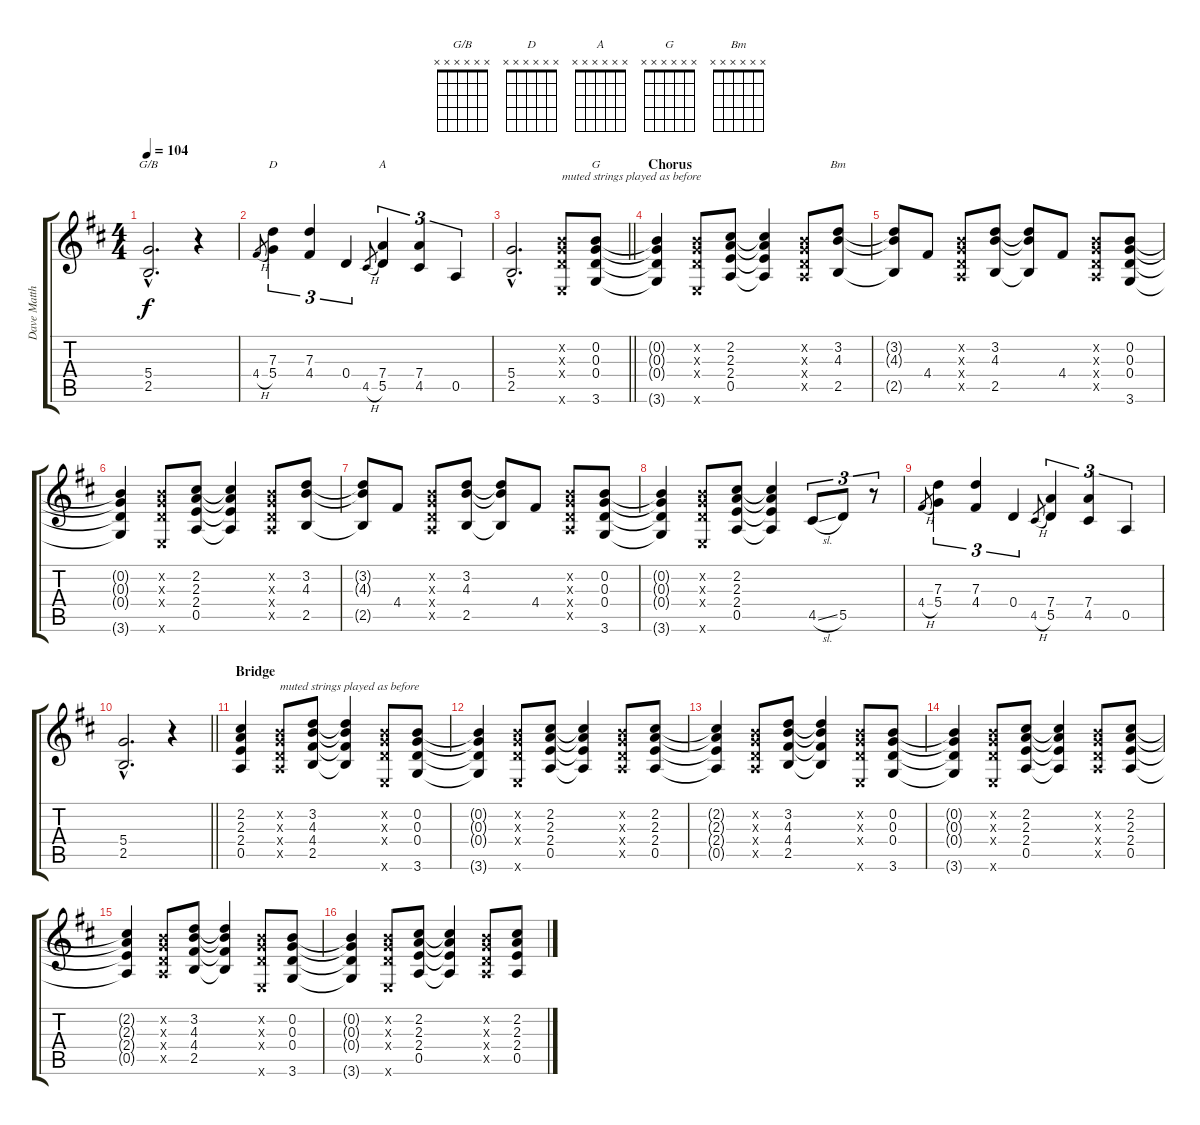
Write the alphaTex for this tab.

\track ("Dave Matthews" "Dave Matth") {instrument acousticguitarsteel}
\staff {score tabs}
\tuning (E4 B3 G3 D3 A2 E2) {hide}
\chord ("G/B" x x x x x x)
\chord ("D" x x x x x x)
\chord ("A" x x x x x x)
\chord ("G" x x x x x x)
\chord ("Bm" x x x x x x)
\ts (4 4)
\tempo 104
\clef g2
\ks d
(5.4{hac} 2.5{hac}).2{d ch "G/B" dy f} r.4 |
4.4{h}.8{gr} (7.3 5.4).4{tu (3 2) ch "D"} (7.3 4.4).4{tu (3 2)} 0.4.4{tu (3 2)} 4.5{h}.8{gr} (7.4 5.5).4{tu (3 2) ch "A"} (7.4 4.5).4{tu (3 2)} 0.5.4{tu (3 2)} |
\barLineRight lightlight
(5.4{hac} 2.5{hac}).2{d volume 0} (0.2{x} 0.3{x} 0.4{x} 0.6{x}).8{txt "muted strings played as before"} (0.2 0.3 0.4 3.6).8{ch "G"} |
\section ("" "Chorus")
(0.2{t} 0.3{t} 0.4{t} 3.6{t}).4{volume 0} (0.2{x} 0.3{x} 0.4{x} 0.6{x}).8 (2.2 2.3 2.4 0.5).8 (2.2{t} 2.3{t} 2.4{t} 0.5{t}).4 (0.2{x} 0.3{x} 0.4{x} 0.5{x}).8 (3.2 4.3 2.5).8{ch "Bm"} |
(3.2{t} 4.3{t} 2.5{t}).8{volume 0} 4.4.8 (0.2{x} 0.3{x} 0.4{x} 0.5{x}).8 (3.2 4.3 2.5).8 (3.2{t} 4.3{t} 2.5{t}).8 4.4.8 (0.2{x} 0.3{x} 0.4{x} 0.5{x}).8 (0.2 0.3 0.4 3.6).8 |
(0.2{t} 0.3{t} 0.4{t} 3.6{t}).4{volume 0} (0.2{x} 0.3{x} 0.4{x} 0.6{x}).8 (2.2 2.3 2.4 0.5).8 (2.2{t} 2.3{t} 2.4{t} 0.5{t}).4 (0.2{x} 0.3{x} 0.4{x} 0.5{x}).8 (3.2 4.3 2.5).8 |
(3.2{t} 4.3{t} 2.5{t}).8{volume 0} 4.4.8 (0.2{x} 0.3{x} 0.4{x} 0.5{x}).8 (3.2 4.3 2.5).8 (3.2{t} 4.3{t} 2.5{t}).8 4.4.8 (0.2{x} 0.3{x} 0.4{x} 0.5{x}).8 (0.2 0.3 0.4 3.6).8 |
(0.2{t} 0.3{t} 0.4{t} 3.6{t}).4{volume 0} (0.2{x} 0.3{x} 0.4{x} 0.6{x}).8 (2.2 2.3 2.4 0.5).8 (2.2{t} 2.3{t} 2.4{t} 0.5{t}).4 4.5{sl}.8{tu (3 2)} 5.5.8{tu (3 2)} r.8{tu (3 2)} |
4.4{h}.8{gr} (7.3 5.4).4{tu (3 2) volume 13} (7.3 4.4).4{tu (3 2)} 0.4.4{tu (3 2)} 4.5{h}.8{gr} (7.4 5.5).4{tu (3 2)} (7.4 4.5).4{tu (3 2)} 0.5.4{tu (3 2)} |
\barLineRight lightlight
(5.4{hac} 2.5{hac}).2{d} r.4 |
\section ("" "Bridge")
(2.2 2.3 2.4 0.5).4{volume 0} (0.2{x} 0.3{x} 0.4{x} 0.5{x}).8{txt "muted strings played as before"} (3.2 4.3 4.4 2.5).8 (3.2{t} 4.3{t} 4.4{t} 2.5{t}).4 (0.2{x} 0.3{x} 0.4{x} 0.6{x}).8 (0.2 0.3 0.4 3.6).8 |
(0.2{t} 0.3{t} 0.4{t} 3.6{t}).4{volume 0} (0.2{x} 0.3{x} 0.4{x} 0.6{x}).8 (2.2 2.3 2.4 0.5).8 (2.2{t} 2.3{t} 2.4{t} 0.5{t}).4 (0.2{x} 0.3{x} 0.4{x} 0.5{x}).8 (2.2 2.3 2.4 0.5).8 |
(2.2{t} 2.3{t} 2.4{t} 0.5{t}).4{volume 0} (0.2{x} 0.3{x} 0.4{x} 0.5{x}).8 (3.2 4.3 4.4 2.5).8 (3.2{t} 4.3{t} 4.4{t} 2.5{t}).4 (0.2{x} 0.3{x} 0.4{x} 0.6{x}).8 (0.2 0.3 0.4 3.6).8 |
(0.2{t} 0.3{t} 0.4{t} 3.6{t}).4{volume 0} (0.2{x} 0.3{x} 0.4{x} 0.6{x}).8 (2.2 2.3 2.4 0.5).8 (2.2{t} 2.3{t} 2.4{t} 0.5{t}).4 (0.2{x} 0.3{x} 0.4{x} 0.5{x}).8 (2.2 2.3 2.4 0.5).8 |
(2.2{t} 2.3{t} 2.4{t} 0.5{t}).4{volume 0} (0.2{x} 0.3{x} 0.4{x} 0.5{x}).8 (3.2 4.3 4.4 2.5).8 (3.2{t} 4.3{t} 4.4{t} 2.5{t}).4 (0.2{x} 0.3{x} 0.4{x} 0.6{x}).8 (0.2 0.3 0.4 3.6).8 |
(0.2{t} 0.3{t} 0.4{t} 3.6{t}).4{volume 0} (0.2{x} 0.3{x} 0.4{x} 0.6{x}).8 (2.2 2.3 2.4 0.5).8 (2.2{t} 2.3{t} 2.4{t} 0.5{t}).4 (0.2{x} 0.3{x} 0.4{x} 0.5{x}).8 (2.2 2.3 2.4 0.5).8
